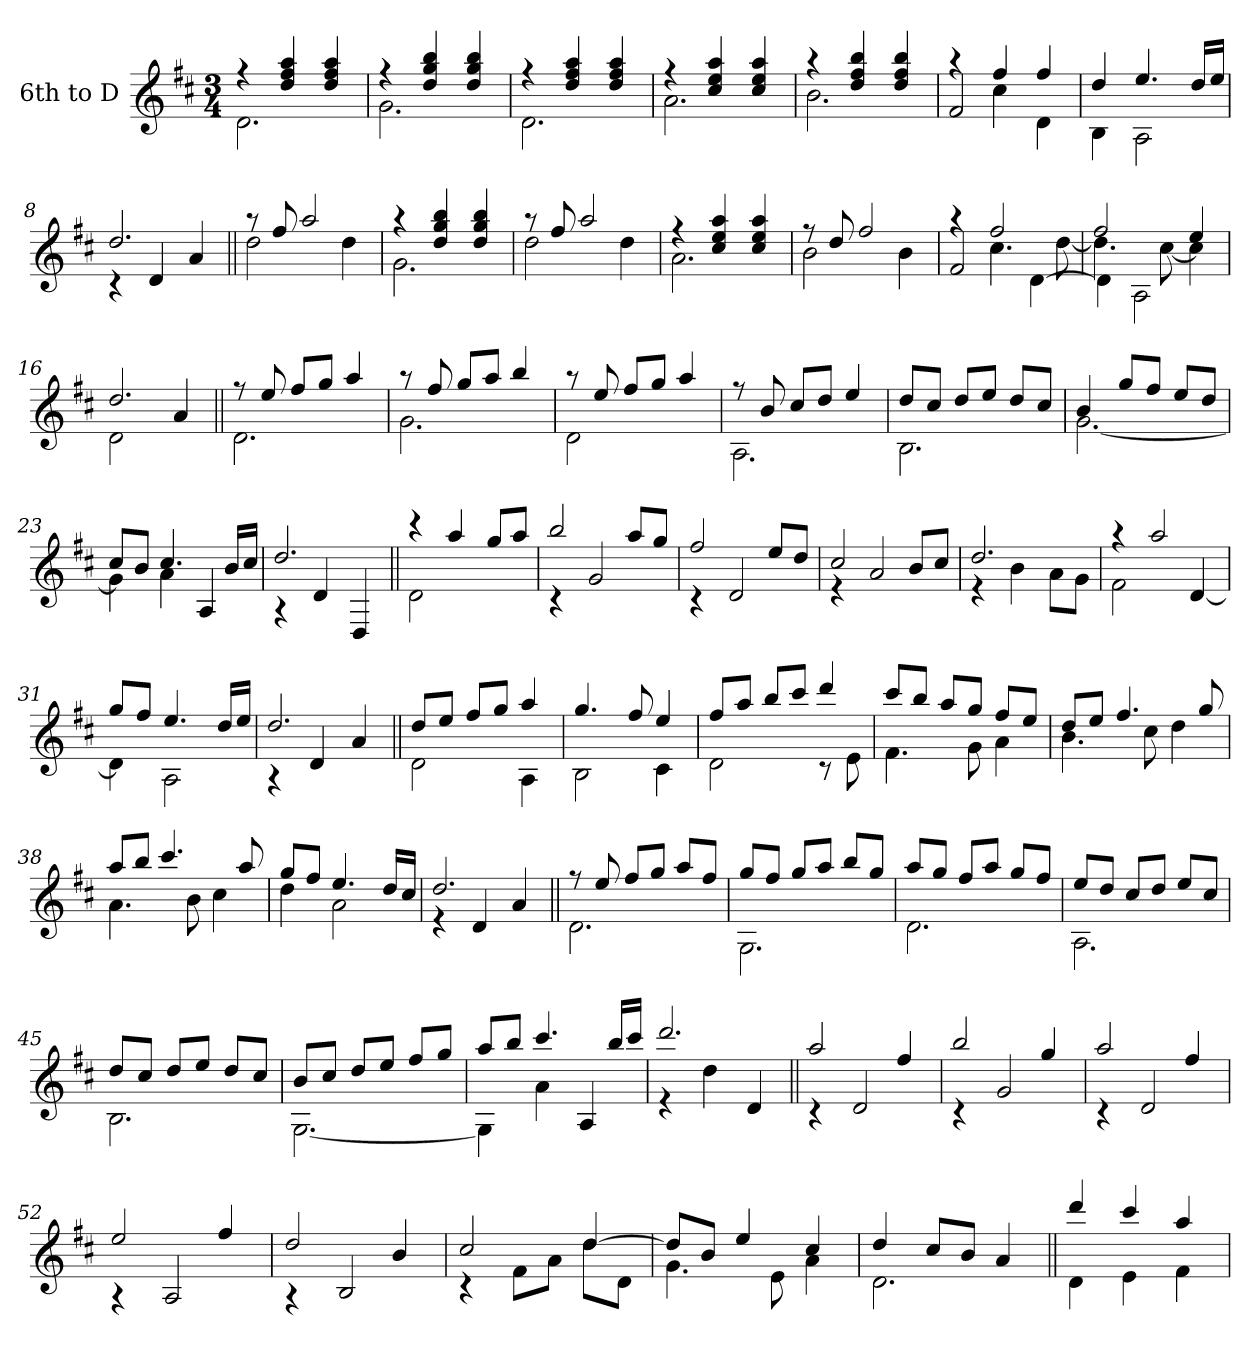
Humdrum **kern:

**kern
*part1
*staff1
*I"6th to D
!!LO:PB:g=z
*clefG2
*ITrd7c12
*k[f#c#]
*D:
*M3/4
*MM92
=1
*^
4r	2.Di\
4di/ 4f#i 4ai	.
4di/ 4f#i 4ai	.
=2	=2
4r	2.Gi\
4di/ 4gi 4bi	.
4di/ 4gi 4bi	.
=3	=3
4r	2.Di\
4di/ 4f#i 4ai	.
4di/ 4f#i 4ai	.
=4	=4
4r	2.Ai\
4c#i/ 4ei 4ai	.
4c#i/ 4ei 4ai	.
=5	=5
4r	2.Bi\
4di/ 4f#i 4bi	.
4di/ 4f#i 4bi	.
=6	=6
*	*^
4r	4ryy	2F#i/
4f#i/	4c#i\	.
4f#i/	4Di\	4ryy
*	*v	*v
=7	=7
4di/	4BBi\
4.ei/	2AAi\
16di/LL	.
16ei/JJ	.
=8	=8
2.di/	4r
.	4Di/
.	4Ai/
!!LO:LB:g=z	!!
=9||	=9||
8r	2di\
8f#i/	.
2ai/	.
.	4di\
=10	=10
4r	2.Gi\
4di/ 4gi 4bi	.
4di/ 4gi 4bi	.
=11	=11
8r	2di\
8f#i/	.
2ai/	.
.	4di\
=12	=12
4r	2.Ai\
4c#i/ 4ei 4ai	.
4c#i/ 4ei 4ai	.
=13	=13
8r	2Bi\
8di/	.
2f#i/	.
.	4Bi\
=14	=14
*	*^
4r	4ryy	2F#i/
2f#i/	4.c#i\	.
.	.	[4Di\
.	[8di\	.
=15	=15	=15
2f#i/	4.di\]	4Di\]
.	.	2AAi\
.	[8c#i\	.
4ei/	4c#i\]	.
*	*v	*v
=16	=16
2.di/	2Di\
.	4Ai/
!!LO:LB:g=z	!!
=17||	=17||
8r	2.Di\
8ei/	.
8f#i/L	.
8gi/J	.
4ai/	.
=18	=18
8r	2.Gi\
8f#i/	.
8gi/L	.
8ai/J	.
4bi/	.
=19	=19
8r	2Di\
8ei/	.
8f#i/L	.
8gi/J	.
4ai/	4ryy
=20	=20
8r	2.AAi\
8Bi/	.
8c#i/L	.
8di/J	.
4ei/	.
=21	=21
8di/L	2.BBi\
8c#i/J	.
8di/L	.
8ei/J	.
8di/L	.
8c#i/J	.
=22	=22
4Bi/	[2.Gi\
8gi/L	.
8f#i/J	.
8ei/L	.
8di/J	.
=23	=23
8c#i/L	4Gi\]
8Bi/J	.
4.c#i/	4Ai\
.	4AAi/
16Bi/LL	.
16c#i/JJ	.
=24	=24
2.di/	4r
.	4Di/
.	4DDi/
!!LO:LB:g=z	!!
=25||	=25||
4r	2Di\
4ai/	.
8gi/L	4ryy
8ai/J	.
=26	=26
2bi/	4r
.	2Gi/
8ai/L	.
8gi/J	.
=27	=27
2f#i/	4r
.	2Di/
8ei/L	.
8di/J	.
=28	=28
2c#i/	4r
.	2Ai/
8Bi/L	.
8c#i/J	.
=29	=29
2.di/	4r
.	4Bi\
.	8Ai\L
.	8Gi\J
=30	=30
4r	2F#i\
2ai/	.
.	[4Di/
=31	=31
8gi/L	4Di\]
8f#i/J	.
4.ei/	2AAi\
16di/LL	.
16ei/JJ	.
=32	=32
2.di/	4r
.	4Di/
.	4Ai/
!!LO:LB:g=z	!!
=33||	=33||
8di/L	2Di\
8ei/J	.
8f#i/L	.
8gi/J	.
4ai/	4AAi\
=34	=34
4.gi/	2BBi\
8f#i/	.
4ei/	4C#i\
=35	=35
8f#i/L	2Di\
8ai/J	.
8bi/L	.
8cc#i/J	.
4ddi/	8r
.	8Ei\
=36	=36
8cc#i/L	4.F#i\
8bi/J	.
8ai/L	.
8gi/J	8Gi\
8f#i/L	4Ai\
8ei/J	.
=37	=37
8di/L	4.Bi\
8ei/J	.
4.f#i/	.
.	8c#i\
.	4di\
8gi/	.
=38	=38
8ai/L	4.Ai\
8bi/J	.
4.cc#i/	.
.	8Bi\
.	4c#i\
8ai/	.
=39	=39
8gi/L	4di\
8f#i/J	.
4.ei/	2Ai\
16di/LL	.
16c#i/JJ	.
=40	=40
2.di/	4r
.	4Di/
.	4Ai/
!!LO:LB:g=z	!!
=41||	=41||
8r	2.Di\
8ei/	.
8f#i/L	.
8gi/J	.
8ai/L	.
8f#i/J	.
=42	=42
8gi/L	2.GGi\
8f#i/J	.
8gi/L	.
8ai/J	.
8bi/L	.
8gi/J	.
=43	=43
8ai/L	2.Di\
8gi/J	.
8f#i/L	.
8ai/J	.
8gi/L	.
8f#i/J	.
=44	=44
8ei/L	2.AAi\
8di/J	.
8c#i/L	.
8di/J	.
8ei/L	.
8c#i/J	.
=45	=45
8di/L	2.BBi\
8c#i/J	.
8di/L	.
8ei/J	.
8di/L	.
8c#i/J	.
=46	=46
8Bi/L	[2.GGi\
8c#i/J	.
8di/L	.
8ei/J	.
8f#i/L	.
8gi/J	.
=47	=47
8ai/L	4GGi\]
8bi/J	.
4.cc#i/	4Ai\
.	4AAi/
16bi/LL	.
16cc#i/JJ	.
=48	=48
2.ddi/	4r
.	4di\
.	4Di/
!!LO:LB:g=z	!!
=49||	=49||
2ai/	4r
.	2Di/
4f#i/	.
=50	=50
2bi/	4r
.	2Gi/
4gi/	.
=51	=51
2ai/	4r
.	2Di/
4f#i/	.
=52	=52
2ei/	4r
.	2AAi/
4f#i/	.
=53	=53
2di/	4r
.	2BBi/
4Bi/	.
=54	=54
2c#i/	4r
.	8F#i\L
.	8Ai\J
[4di/	8di\L
.	8Di\J
=55	=55
8di/L]	4.Gi\
8Bi/J	.
4ei/	.
.	8Ei\
4c#i/	4Ai\
=56	=56
4di/	2.Di\
8c#i/L	.
8Bi/J	.
4Ai/	.
!!LO:PB:g=z	!!
=57||	=57||
4ddi/	4Di\
4cc#i/	4Ei\
4ai/	4F#i\
*v	*v
=
*-
